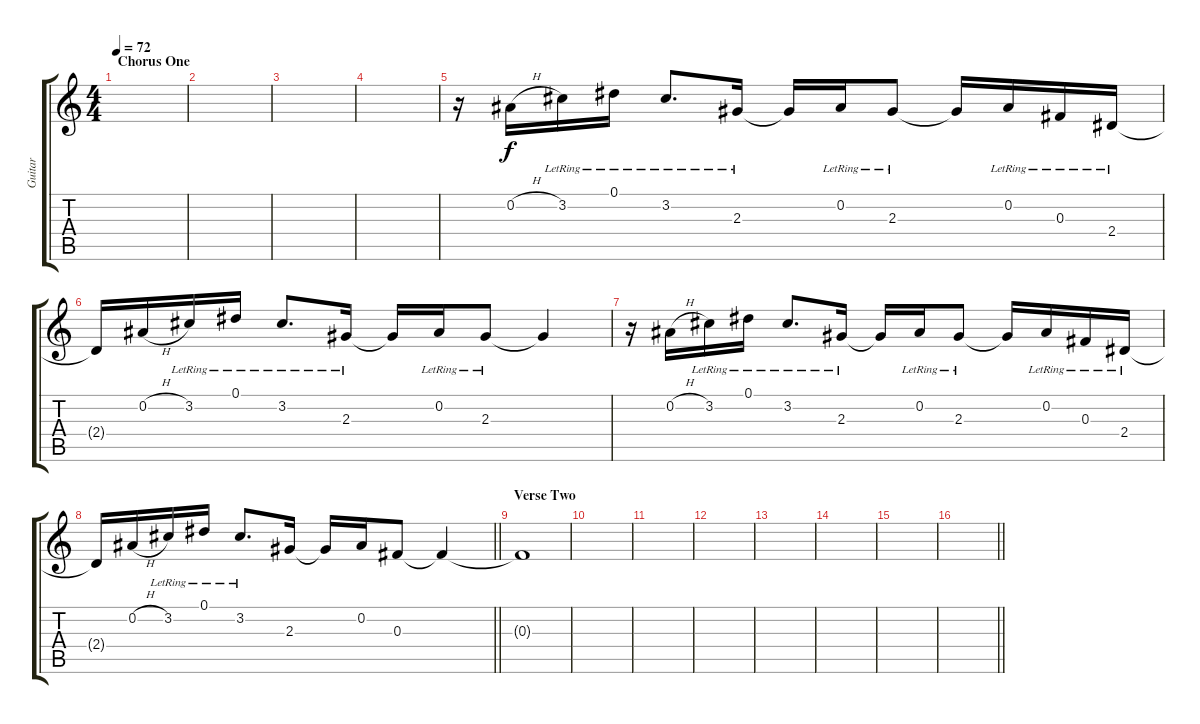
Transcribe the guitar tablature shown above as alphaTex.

\track ("Guitar" "Guitar") {instrument acousticguitarsteel}
\staff {score tabs}
\tuning (Eb4 Bb3 Gb3 Db3 Ab2 Eb2) {hide}
\ts (4 4)
\section ("" "Chorus One")
\tempo 72
\clef g2
\ks c
|
|
|
|
r.16 0.2{h}.16 3.2{lr}.16 0.1{lr}.16 3.2{lr}.8{d} 2.3{lr}.16 2.3{t}.16 0.2{lr}.16 2.3{lr}.8 2.3{t}.16 0.2{lr}.16 0.3{lr}.16 2.4{lr}.16 |
2.4{t}.16 0.2{h}.16 3.2{lr}.16 0.1{lr}.16 3.2{lr}.8{d} 2.3{lr}.16 2.3{t}.16 0.2{lr}.16 2.3{lr}.8 2.3{t}.4 |
r.16 0.2{h}.16 3.2{lr}.16 0.1{lr}.16 3.2{lr}.8{d} 2.3{lr}.16 2.3{t}.16 0.2{lr}.16 2.3{lr}.8 2.3{t}.16 0.2{lr}.16 0.3{lr}.16 2.4{lr}.16 |
\barLineRight lightlight
2.4{t}.16 0.2{h}.16 3.2{lr}.16 0.1{lr}.16 3.2{lr}.8{d} 2.3.16 2.3{t}.16 0.2.16 0.3.8 0.3{t}.4 |
\section ("" "Verse Two")
0.3{t}.1 |
|
|
|
|
|
|
\barLineRight lightlight
